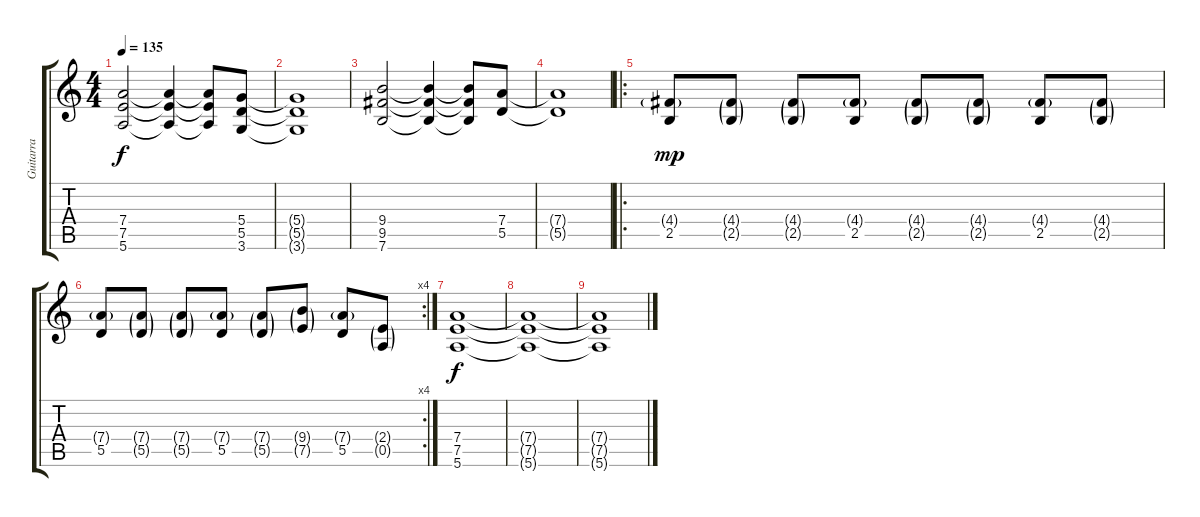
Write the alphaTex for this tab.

\track (" Guitarra 1" " Guitarra ") {instrument overdrivenguitar}
\staff {score tabs}
\tuning (E4 B3 G3 D3 A2 E2) {hide}
\ts (4 4)
\tempo 135
\clef g2
\ks c
(7.4 7.5 5.6).2{dy f} (7.4{t} 7.5{t} 5.6{t}).4 (7.4{t} 7.5{t} 5.6{t}).8 (5.4 5.5 3.6).8 |
(5.4{t} 5.5{t} 3.6{t}).1 |
(9.4 9.5 7.6).2 (9.4{t} 9.5{t} 7.6{t}).4 (9.4{t} 9.5{t} 7.6{t}).8 (7.4 5.5).8 |
(7.4{t} 5.5{t}).1 |
\ro
(4.4{g} 2.5).8{dy mp} (4.4{g} 2.5{g}).8 (4.4{g} 2.5{g}).8 (4.4{g} 2.5).8 (4.4{g} 2.5{g}).8 (4.4{g} 2.5{g}).8 (4.4{g} 2.5).8 (4.4{g} 2.5{g}).8 |
\rc 4
(7.4{g} 5.5).8 (7.4{g} 5.5{g}).8 (7.4{g} 5.5{g}).8 (7.4{g} 5.5).8 (7.4{g} 5.5{g}).8 (9.4{g} 7.5{g}).8 (7.4{g} 5.5).8 (2.4{g} 0.5{g}).8 |
(7.4 7.5 5.6).1{dy f} |
(7.4{t} 7.5{t} 5.6{t}).1 |
(7.4{t} 7.5{t} 5.6{t}).1
